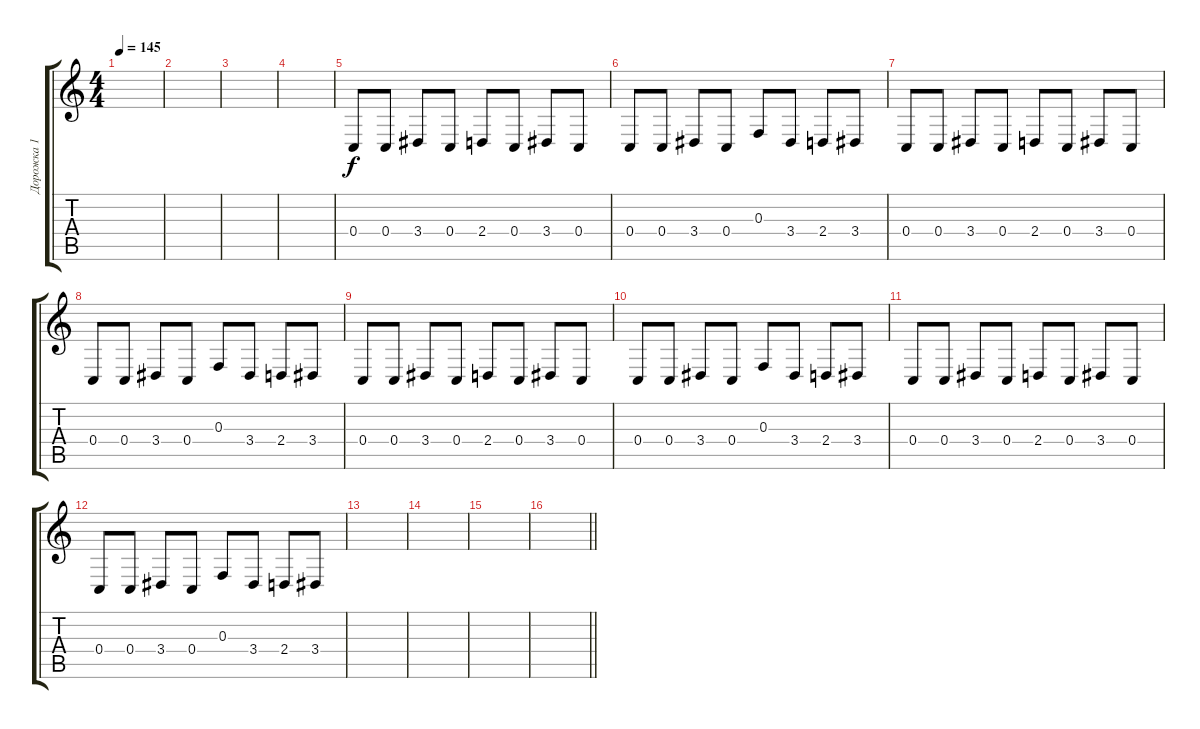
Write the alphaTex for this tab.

\track ("Дорожка 1" "Дорожка 1") {instrument rockorgan}
\staff {score tabs}
\tuning (D4 A3 F3 C3 G2 C2) {hide}
\ts (4 4)
\tempo 145
\clef g2
\ks c
|
|
|
|
0.4.8 0.4.8 3.4.8 0.4.8 2.4.8 0.4.8 3.4.8 0.4.8 |
0.4.8 0.4.8 3.4.8 0.4.8 0.3.8 3.4.8 2.4.8 3.4.8 |
0.4.8 0.4.8 3.4.8 0.4.8 2.4.8 0.4.8 3.4.8 0.4.8 |
0.4.8 0.4.8 3.4.8 0.4.8 0.3.8 3.4.8 2.4.8 3.4.8 |
0.4.8 0.4.8 3.4.8 0.4.8 2.4.8 0.4.8 3.4.8 0.4.8 |
0.4.8 0.4.8 3.4.8 0.4.8 0.3.8 3.4.8 2.4.8 3.4.8 |
0.4.8 0.4.8 3.4.8 0.4.8 2.4.8 0.4.8 3.4.8 0.4.8 |
0.4.8 0.4.8 3.4.8 0.4.8 0.3.8 3.4.8 2.4.8 3.4.8 |
|
|
|
\barLineRight lightlight
